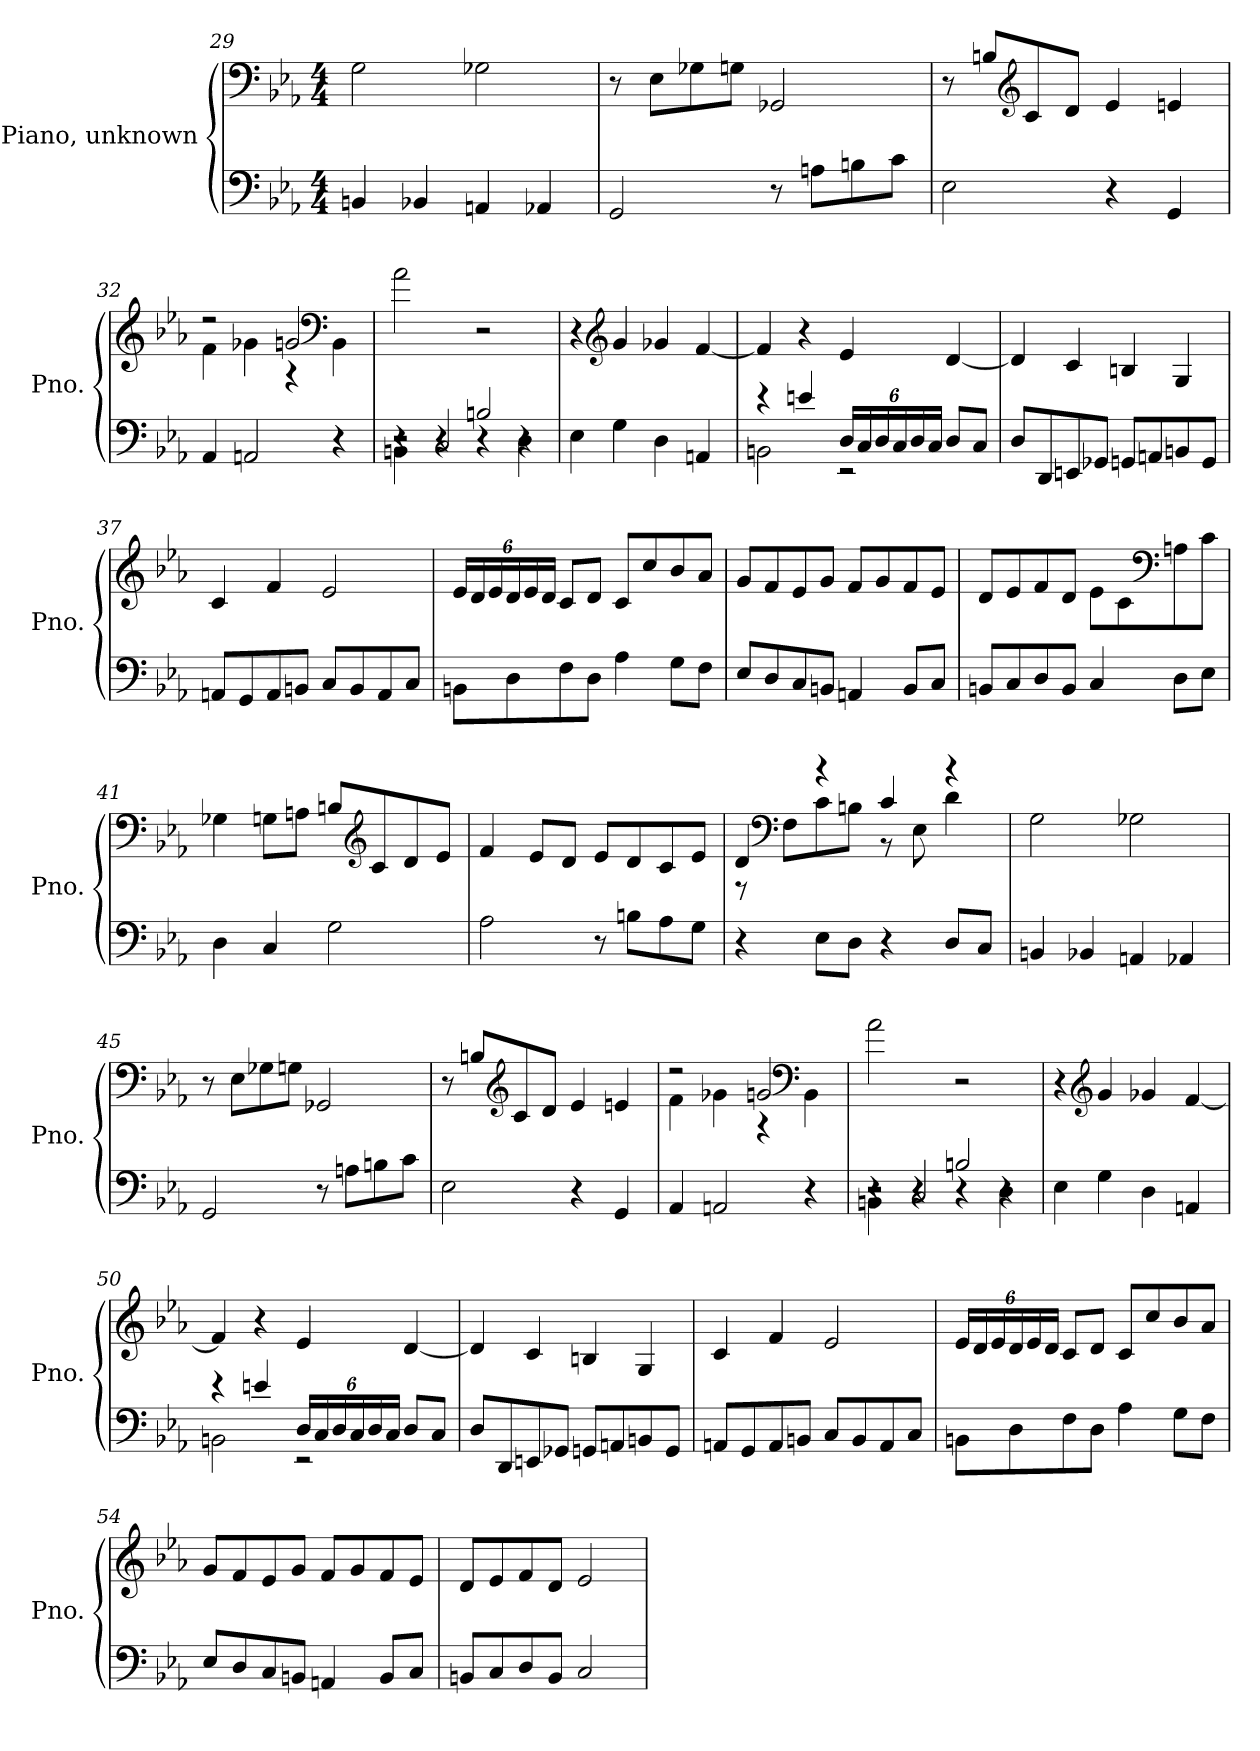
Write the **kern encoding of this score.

**kern	**kern
*part1	*part1
*staff2	*staff1
*I"Piano, unknown	*
*I'Pno.	*
!!LO:PB:g=z
*clefF4	*clefF4
*k[b-e-a-]	*k[b-e-a-]
*M4/4	*M4/4
=29	=29
4BBn/	2G\
4BB-X/	.
4AAn/	2G-X\
4AA-X/	.
=30	=30
2GG/	8r
.	8E-\L
.	8G-X\
.	8Gn\J
8r	2GG-X/
8An\L	.
8Bn\	.
8c\J	.
=31	=31
2E-\	8r
.	8Bn/L
*	*clefG2
.	8c/
.	8d/J
4r	4e-/
4GG/	4en/
=32	=32
*	*^
4AA-/	2r	4f\
2AAn/	.	4g-X\
.	2gn/	4r
*	*clefF4	*
4r	.	4BB-\
*	*v	*v
=33	=33
*^	*
*	*^	*
2r	4BBn\	4r	2a-\
.	4r	2C/	.
2Bn/	4r	.	2r
.	4D\	4r	.
*v	*v	*v	*
!!LO:LB:g=z
=34	=34
4E-\	4r
*	*clefG2
4G\	4g/
4D\	4g-X/
4AAn/	[4f/
=35	=35
*^	*
4r	2BBn\	4f/]
4en/	.	4r
*Xbrackettup	*	*
24D/LL	2r	4e-/
24C/	.	.
24D/	.	.
24C/	.	.
24D/	.	.
24C/JJ	.	.
8D/L	.	[4d/
8C/J	.	.
*v	*v	*
=36	=36
8D/L	4d/]
8DD/	.
8EEn/	4c/
8GG-X/J	.
8GGn/L	4Bn/
8AAn/	.
8BBn/	4G/
8GG/J	.
=37	=37
8AAn/L	4c/
8GG/	.
8AA/	4f/
8BBn/J	.
8C/L	2e-/
8BB/	.
8AA/	.
8C/J	.
!!LO:LB:g=z
=38	=38
*	*Xbrackettup
8BBn\L	24e-/LL
.	24d/
.	24e-/
8D\	24d/
.	24e-/
.	24d/JJ
8F\	8c/L
8D\J	8d/J
4A-\	8c/L
.	8cc/
8G\L	8b-/
8F\J	8a-/J
=39	=39
8E-/L	8g/L
8D/	8f/
8C/	8e-/
8BBn/J	8g/J
4AAn/	8f/L
.	8g/
8BB/L	8f/
8C/J	8e-/J
=40	=40
8BBn/L	8d/L
8C/	8e-/
8D/	8f/
8BB/J	8d/J
4C/	8e-\L
.	8c\
*	*clefF4
8D\L	8An\
8E-\J	8c\J
=41	=41
4D\	4G-X\
4C/	8Gn\L
.	8An\J
2G\	8Bn/L
*	*clefG2
.	8c/
.	8d/
.	8e-/J
!!LO:LB:g=z
=42	=42
2A-\	4f/
.	8e-/L
.	8d/J
8r	8e-/L
8Bn\L	8d/
8A-\	8c/
8G\J	8e-/J
=43	=43
*	*^
4r	4d/	8r
*	*clefF4	*
.	.	8F\L
8E-\L	4r	8c\
8D\J	.	8Bn\J
4r	4c/	8r
.	.	8E-\
8D/L	4r	4d\
8C/J	.	.
*	*v	*v
=44	=44
4BBn/	2G\
4BB-X/	.
4AAn/	2G-X\
4AA-X/	.
=45	=45
2GG/	8r
.	8E-\L
.	8G-X\
.	8Gn\J
8r	2GG-X/
8An\L	.
8Bn\	.
8c\J	.
!!LO:LB:g=z
=46	=46
2E-\	8r
.	8Bn/L
*	*clefG2
.	8c/
.	8d/J
4r	4e-/
4GG/	4en/
=47	=47
*	*^
4AA-/	2r	4f\
2AAn/	.	4g-X\
.	2gn/	4r
*	*clefF4	*
4r	.	4BB-\
*	*v	*v
=48	=48
*^	*
*	*^	*
2r	4BBn\	4r	2a-\
.	4r	2C/	.
2Bn/	4r	.	2r
.	4D\	4r	.
*v	*v	*v	*
=49	=49
4E-\	4r
*	*clefG2
4G\	4g/
4D\	4g-X/
4AAn/	[4f/
=50	=50
*^	*
4r	2BBn\	4f/]
4en/	.	4r
24D/LL	2r	4e-/
24C/	.	.
24D/	.	.
24C/	.	.
24D/	.	.
24C/JJ	.	.
8D/L	.	[4d/
8C/J	.	.
*v	*v	*
!!LO:LB:g=z
=51	=51
8D/L	4d/]
8DD/	.
8EEn/	4c/
8GG-X/J	.
8GGn/L	4Bn/
8AAn/	.
8BBn/	4G/
8GG/J	.
=52	=52
8AAn/L	4c/
8GG/	.
8AA/	4f/
8BBn/J	.
8C/L	2e-/
8BB/	.
8AA/	.
8C/J	.
=53	=53
8BBn\L	24e-/LL
.	24d/
.	24e-/
8D\	24d/
.	24e-/
.	24d/JJ
8F\	8c/L
8D\J	8d/J
4A-\	8c/L
.	8cc/
8G\L	8b-/
8F\J	8a-/J
=54	=54
8E-/L	8g/L
8D/	8f/
8C/	8e-/
8BBn/J	8g/J
4AAn/	8f/L
.	8g/
8BB/L	8f/
8C/J	8e-/J
!!LO:PB:g=z
=55	=55
8BBn/L	8d/L
8C/	8e-/
8D/	8f/
8BB/J	8d/J
2C/	2e-/
=	=
*-	*-
